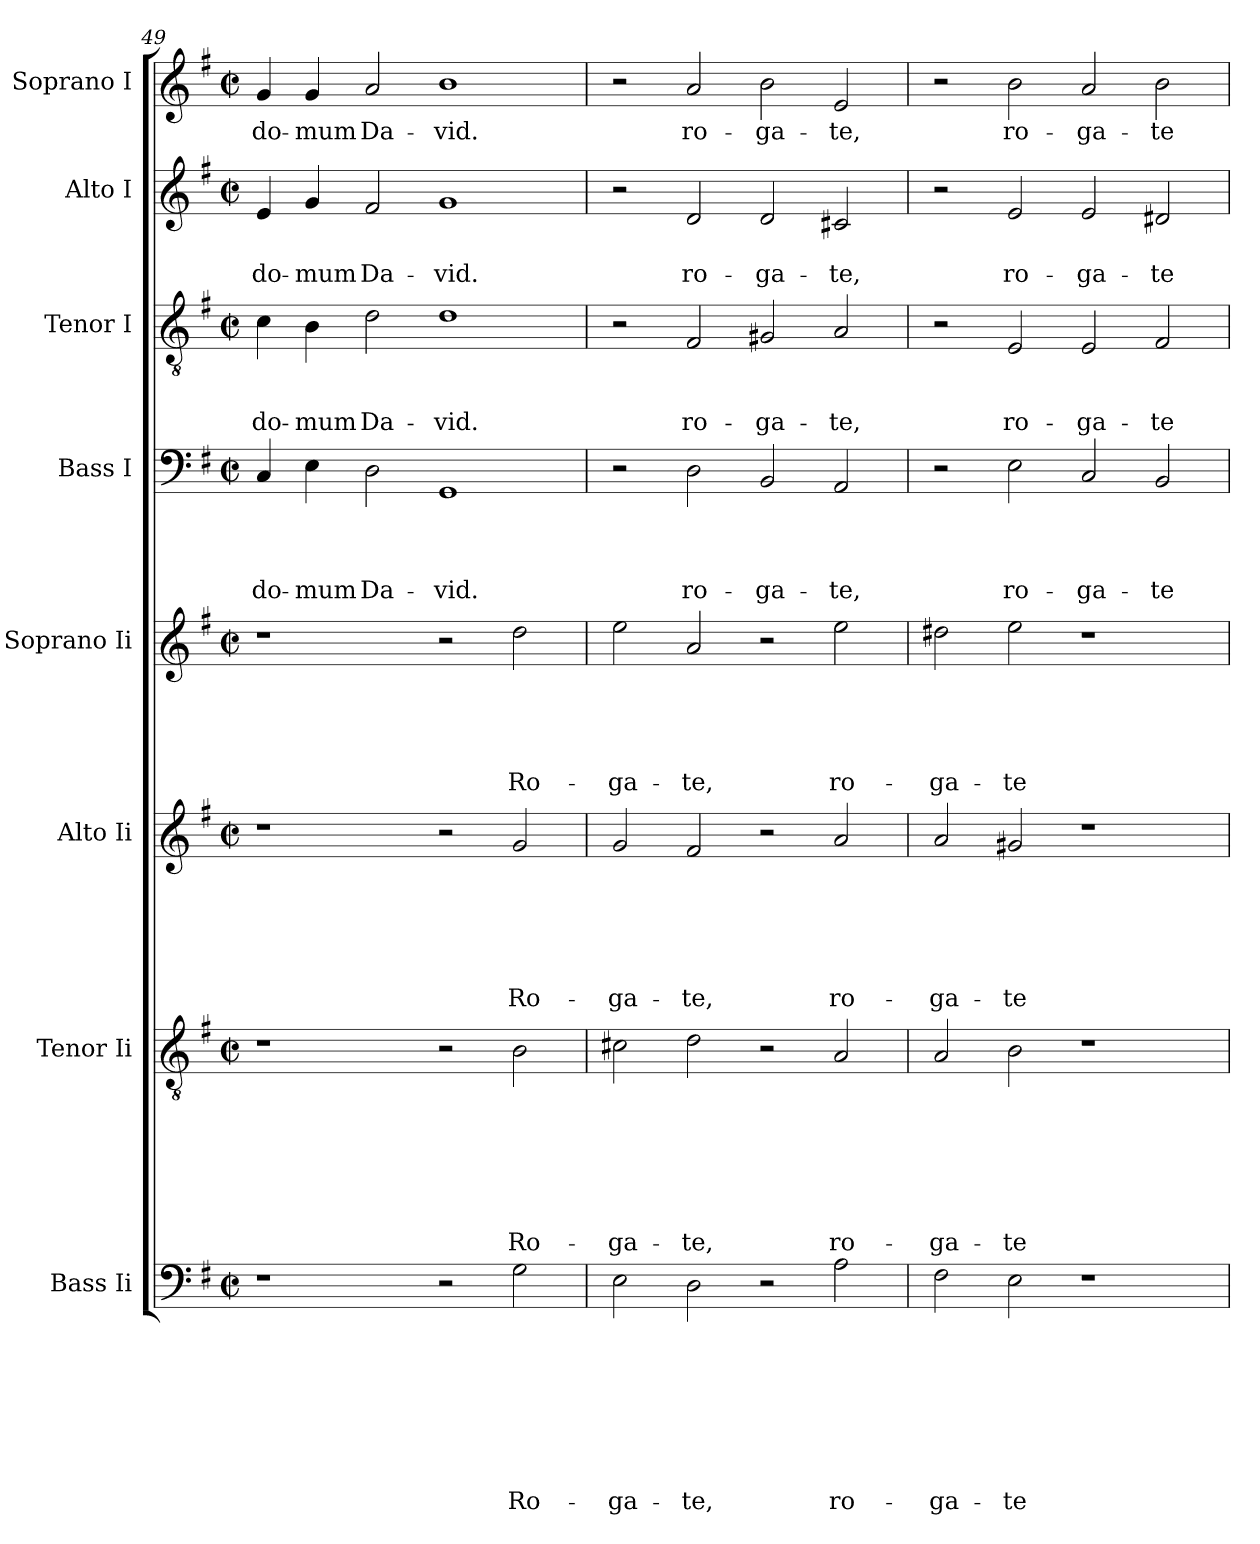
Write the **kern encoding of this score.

**kern	**text	**text	**text	**text	**text	**text	**text	**text	**kern	**text	**text	**text	**text	**text	**text	**text	**kern	**text	**text	**text	**text	**text	**text	**kern	**text	**text	**text	**text	**text	**kern	**text	**text	**text	**text	**kern	**text	**text	**text	**kern	**text	**text	**kern	**text
*part8	*part8	*part8	*part8	*part8	*part8	*part8	*part8	*part8	*part7	*part7	*part7	*part7	*part7	*part7	*part7	*part7	*part6	*part6	*part6	*part6	*part6	*part6	*part6	*part5	*part5	*part5	*part5	*part5	*part5	*part4	*part4	*part4	*part4	*part4	*part3	*part3	*part3	*part3	*part2	*part2	*part2	*part1	*part1
*staff8	*staff8	*staff8	*staff8	*staff8	*staff8	*staff8	*staff8	*staff8	*staff7	*staff7	*staff7	*staff7	*staff7	*staff7	*staff7	*staff7	*staff6	*staff6	*staff6	*staff6	*staff6	*staff6	*staff6	*staff5	*staff5	*staff5	*staff5	*staff5	*staff5	*staff4	*staff4	*staff4	*staff4	*staff4	*staff3	*staff3	*staff3	*staff3	*staff2	*staff2	*staff2	*staff1	*staff1
*I"Bass Ii	*	*	*	*	*	*	*	*	*I"Tenor Ii	*	*	*	*	*	*	*	*I"Alto Ii	*	*	*	*	*	*	*I"Soprano Ii	*	*	*	*	*	*I"Bass I	*	*	*	*	*I"Tenor I	*	*	*	*I"Alto I	*	*	*I"Soprano I	*
*clefF4	*	*	*	*	*	*	*	*	*clefGv2	*	*	*	*	*	*	*	*clefG2	*	*	*	*	*	*	*clefG2	*	*	*	*	*	*clefF4	*	*	*	*	*clefGv2	*	*	*	*clefG2	*	*	*clefG2	*
*k[f#]	*	*	*	*	*	*	*	*	*k[f#]	*	*	*	*	*	*	*	*k[f#]	*	*	*	*	*	*	*k[f#]	*	*	*	*	*	*k[f#]	*	*	*	*	*k[f#]	*	*	*	*k[f#]	*	*	*k[f#]	*
*G:	*	*	*	*	*	*	*	*	*G:	*	*	*	*	*	*	*	*G:	*	*	*	*	*	*	*G:	*	*	*	*	*	*G:	*	*	*	*	*G:	*	*	*	*G:	*	*	*G:	*
*M2/2	*	*	*	*	*	*	*	*	*M2/2	*	*	*	*	*	*	*	*M2/2	*	*	*	*	*	*	*M2/2	*	*	*	*	*	*M2/2	*	*	*	*	*M2/2	*	*	*	*M2/2	*	*	*M2/2	*
*met(c|)	*	*	*	*	*	*	*	*	*met(c|)	*	*	*	*	*	*	*	*met(c|)	*	*	*	*	*	*	*met(c|)	*	*	*	*	*	*met(c|)	*	*	*	*	*met(c|)	*	*	*	*met(c|)	*	*	*met(c|)	*
=49	=49	=49	=49	=49	=49	=49	=49	=49	=49	=49	=49	=49	=49	=49	=49	=49	=49	=49	=49	=49	=49	=49	=49	=49	=49	=49	=49	=49	=49	=49	=49	=49	=49	=49	=49	=49	=49	=49	=49	=49	=49	=49	=49
!	!	!	!	!	!	!	!	!	!	!	!	!	!	!	!	!	!	!	!	!	!	!	!	!	!	!	!	!	!	!	!	!	!	!LO:LY:b	!	!	!	!LO:LY:b	!	!	!LO:LY:b	!	!LO:LY:b
1r	.	.	.	.	.	.	.	.	1r	.	.	.	.	.	.	.	1r	.	.	.	.	.	.	1r	.	.	.	.	.	4C/	.	.	.	do-	4c\	.	.	do-	4e/	.	do-	4g/	do-
!	!	!	!	!	!	!	!	!	!	!	!	!	!	!	!	!	!	!	!	!	!	!	!	!	!	!	!	!	!	!	!	!	!	!LO:LY:b	!	!	!	!LO:LY:b	!	!	!LO:LY:b	!	!LO:LY:b
.	.	.	.	.	.	.	.	.	.	.	.	.	.	.	.	.	.	.	.	.	.	.	.	.	.	.	.	.	.	4E\	.	.	.	-mum	4B\	.	.	-mum	4g/	.	-mum	4g/	-mum
!	!	!	!	!	!	!	!	!	!	!	!	!	!	!	!	!	!	!	!	!	!	!	!	!	!	!	!	!	!	!	!	!	!	!LO:LY:b	!	!	!	!LO:LY:b	!	!	!LO:LY:b	!	!LO:LY:b
.	.	.	.	.	.	.	.	.	.	.	.	.	.	.	.	.	.	.	.	.	.	.	.	.	.	.	.	.	.	2D\	.	.	.	Da-	2d\	.	.	Da-	2f#/	.	Da-	2a/	Da-
!	!	!	!	!	!	!	!	!	!	!	!	!	!	!	!	!	!	!	!	!	!	!	!	!	!	!	!	!	!	!	!	!	!	!LO:LY:b	!	!	!	!LO:LY:b	!	!	!LO:LY:b	!	!LO:LY:b
2r	.	.	.	.	.	.	.	.	2r	.	.	.	.	.	.	.	2r	.	.	.	.	.	.	2r	.	.	.	.	.	1GG	.	.	.	-vid.	1d	.	.	-vid.	1g	.	-vid.	1b	-vid.
!	!	!	!	!	!	!	!	!LO:LY:b	!	!	!	!	!	!	!	!LO:LY:b	!	!	!	!	!	!	!LO:LY:b	!	!	!	!	!	!LO:LY:b	!	!	!	!	!	!	!	!	!	!	!	!	!	!
2G\	.	.	.	.	.	.	.	Ro-	2B\	.	.	.	.	.	.	Ro-	2g/	.	.	.	.	.	Ro-	2dd\	.	.	.	.	Ro-	.	.	.	.	.	.	.	.	.	.	.	.	.	.
!!LO:LB:g=z
=50	=50	=50	=50	=50	=50	=50	=50	=50	=50	=50	=50	=50	=50	=50	=50	=50	=50	=50	=50	=50	=50	=50	=50	=50	=50	=50	=50	=50	=50	=50	=50	=50	=50	=50	=50	=50	=50	=50	=50	=50	=50	=50	=50
!	!	!	!	!	!	!	!	!LO:LY:b	!	!	!	!	!	!	!	!LO:LY:b	!	!	!	!	!	!	!LO:LY:b	!	!	!	!	!	!LO:LY:b	!	!	!	!	!	!	!	!	!	!	!	!	!	!
2E\	.	.	.	.	.	.	.	-ga-	2c#X\	.	.	.	.	.	.	-ga-	2g/	.	.	.	.	.	-ga-	2ee\	.	.	.	.	-ga-	2r	.	.	.	.	2r	.	.	.	2r	.	.	2r	.
!	!	!	!	!	!	!	!	!LO:LY:b	!	!	!	!	!	!	!	!LO:LY:b	!	!	!	!	!	!	!LO:LY:b	!	!	!	!	!	!LO:LY:b	!	!	!	!	!LO:LY:b	!	!	!	!LO:LY:b	!	!	!LO:LY:b	!	!LO:LY:b
2D\	.	.	.	.	.	.	.	-te,	2d\	.	.	.	.	.	.	-te,	2f#/	.	.	.	.	.	-te,	2a/	.	.	.	.	-te,	2D\	.	.	.	ro-	2F#/	.	.	ro-	2d/	.	ro-	2a/	ro-
!	!	!	!	!	!	!	!	!	!	!	!	!	!	!	!	!	!	!	!	!	!	!	!	!	!	!	!	!	!	!	!	!	!	!LO:LY:b	!	!	!	!LO:LY:b	!	!	!LO:LY:b	!	!LO:LY:b
2r	.	.	.	.	.	.	.	.	2r	.	.	.	.	.	.	.	2r	.	.	.	.	.	.	2r	.	.	.	.	.	2BB/	.	.	.	-ga-	2G#X/	.	.	-ga-	2d/	.	-ga-	2b\	-ga-
!	!	!	!	!	!	!	!	!LO:LY:b	!	!	!	!	!	!	!	!LO:LY:b	!	!	!	!	!	!	!LO:LY:b	!	!	!	!	!	!LO:LY:b	!	!	!	!	!LO:LY:b	!	!	!	!LO:LY:b	!	!	!LO:LY:b	!	!LO:LY:b
2A\	.	.	.	.	.	.	.	ro-	2A/	.	.	.	.	.	.	ro-	2a/	.	.	.	.	.	ro-	2ee\	.	.	.	.	ro-	2AA/	.	.	.	-te,	2A/	.	.	-te,	2c#X/	.	-te,	2e/	-te,
=51	=51	=51	=51	=51	=51	=51	=51	=51	=51	=51	=51	=51	=51	=51	=51	=51	=51	=51	=51	=51	=51	=51	=51	=51	=51	=51	=51	=51	=51	=51	=51	=51	=51	=51	=51	=51	=51	=51	=51	=51	=51	=51	=51
!	!	!	!	!	!	!	!	!LO:LY:b	!	!	!	!	!	!	!	!LO:LY:b	!	!	!	!	!	!	!LO:LY:b	!	!	!	!	!	!LO:LY:b	!	!	!	!	!	!	!	!	!	!	!	!	!	!
2F#\	.	.	.	.	.	.	.	-ga-	2A/	.	.	.	.	.	.	-ga-	2a/	.	.	.	.	.	-ga-	2dd#X\	.	.	.	.	-ga-	2r	.	.	.	.	2r	.	.	.	2r	.	.	2r	.
!	!	!	!	!	!	!	!	!LO:LY:b	!	!	!	!	!	!	!	!LO:LY:b	!	!	!	!	!	!	!LO:LY:b	!	!	!	!	!	!LO:LY:b	!	!	!	!	!LO:LY:b	!	!	!	!LO:LY:b	!	!	!LO:LY:b	!	!LO:LY:b
2E\	.	.	.	.	.	.	.	-te	2B\	.	.	.	.	.	.	-te	2g#X/	.	.	.	.	.	-te	2ee\	.	.	.	.	-te	2E\	.	.	.	ro-	2E/	.	.	ro-	2e/	.	ro-	2b\	ro-
!	!	!	!	!	!	!	!	!	!	!	!	!	!	!	!	!	!	!	!	!	!	!	!	!	!	!	!	!	!	!	!	!	!	!LO:LY:b	!	!	!	!LO:LY:b	!	!	!LO:LY:b	!	!LO:LY:b
1r	.	.	.	.	.	.	.	.	1r	.	.	.	.	.	.	.	1r	.	.	.	.	.	.	1r	.	.	.	.	.	2C/	.	.	.	-ga-	2E/	.	.	-ga-	2e/	.	-ga-	2a/	-ga-
!	!	!	!	!	!	!	!	!	!	!	!	!	!	!	!	!	!	!	!	!	!	!	!	!	!	!	!	!	!	!	!	!	!	!LO:LY:b	!	!	!	!LO:LY:b	!	!	!LO:LY:b	!	!LO:LY:b
.	.	.	.	.	.	.	.	.	.	.	.	.	.	.	.	.	.	.	.	.	.	.	.	.	.	.	.	.	.	2BB/	.	.	.	-te	2F#/	.	.	-te	2d#X/	.	-te	2b\	-te
=	=	=	=	=	=	=	=	=	=	=	=	=	=	=	=	=	=	=	=	=	=	=	=	=	=	=	=	=	=	=	=	=	=	=	=	=	=	=	=	=	=	=	=
*-	*-	*-	*-	*-	*-	*-	*-	*-	*-	*-	*-	*-	*-	*-	*-	*-	*-	*-	*-	*-	*-	*-	*-	*-	*-	*-	*-	*-	*-	*-	*-	*-	*-	*-	*-	*-	*-	*-	*-	*-	*-	*-	*-
